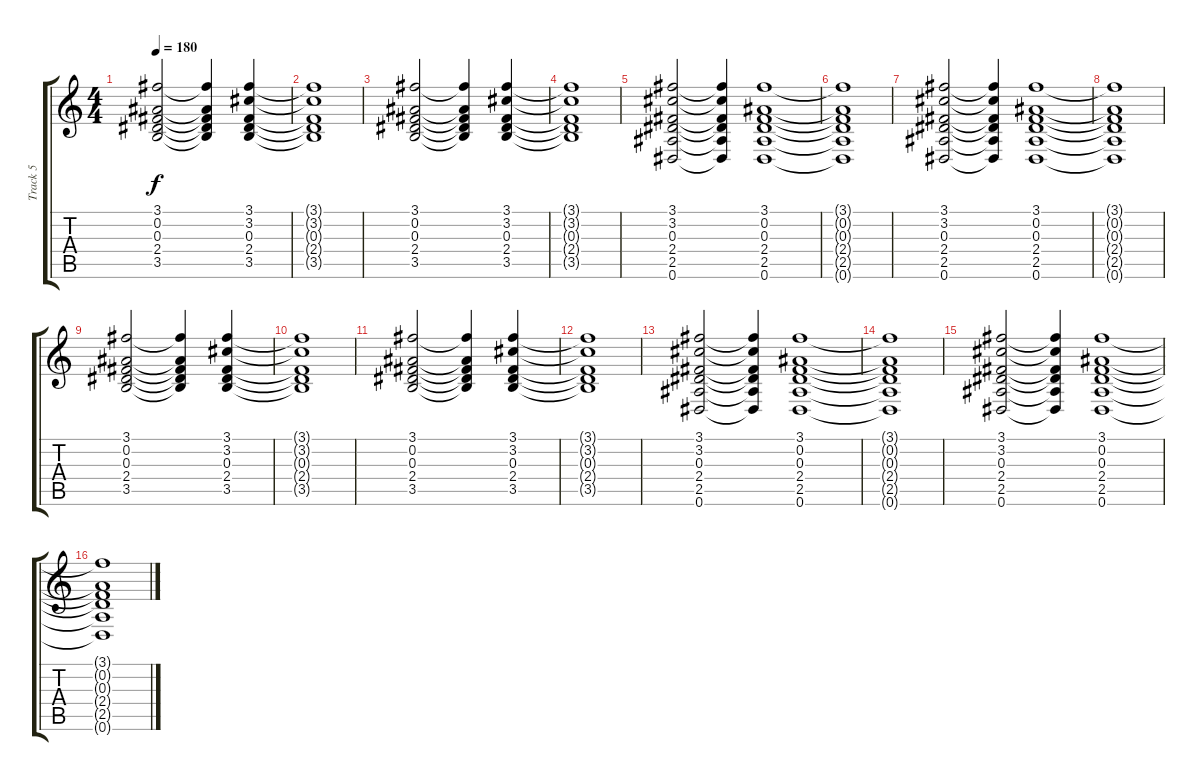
\track ("Track 5" "Track 5") {instrument acousticguitarnylon}
\staff {score tabs}
\tuning (Eb4 Bb3 Gb3 Db3 Ab2 Eb2) {hide}
\ts (4 4)
\tempo 180
\clef g2
\ks c
(3.1 0.2 0.3 2.4 3.5).2{dy f} (3.1{t} 0.2{t} 0.3{t} 2.4{t} 3.5{t}).4 (3.1 3.2 0.3 2.4 3.5).4 |
(3.1{t} 3.2{t} 0.3{t} 2.4{t} 3.5{t}).1 |
(3.1 0.2 0.3 2.4 3.5).2 (3.1{t} 0.2{t} 0.3{t} 2.4{t} 3.5{t}).4 (3.1 3.2 0.3 2.4 3.5).4 |
(3.1{t} 3.2{t} 0.3{t} 2.4{t} 3.5{t}).1 |
(3.1 3.2 0.3 2.4 2.5 0.6).2 (3.1{t} 3.2{t} 0.3{t} 2.4{t} 2.5{t} 0.6{t}).4 (3.1 0.2 0.3 2.4 2.5 0.6).1 |
(3.1{t} 0.2{t} 0.3{t} 2.4{t} 2.5{t} 0.6{t}).1 |
(3.1 3.2 0.3 2.4 2.5 0.6).2 (3.1{t} 3.2{t} 0.3{t} 2.4{t} 2.5{t} 0.6{t}).4 (3.1 0.2 0.3 2.4 2.5 0.6).1 |
(3.1{t} 0.2{t} 0.3{t} 2.4{t} 2.5{t} 0.6{t}).1 |
(3.1 0.2 0.3 2.4 3.5).2 (3.1{t} 0.2{t} 0.3{t} 2.4{t} 3.5{t}).4 (3.1 3.2 0.3 2.4 3.5).4 |
(3.1{t} 3.2{t} 0.3{t} 2.4{t} 3.5{t}).1 |
(3.1 0.2 0.3 2.4 3.5).2 (3.1{t} 0.2{t} 0.3{t} 2.4{t} 3.5{t}).4 (3.1 3.2 0.3 2.4 3.5).4 |
(3.1{t} 3.2{t} 0.3{t} 2.4{t} 3.5{t}).1 |
(3.1 3.2 0.3 2.4 2.5 0.6).2 (3.1{t} 3.2{t} 0.3{t} 2.4{t} 2.5{t} 0.6{t}).4 (3.1 0.2 0.3 2.4 2.5 0.6).1 |
(3.1{t} 0.2{t} 0.3{t} 2.4{t} 2.5{t} 0.6{t}).1 |
(3.1 3.2 0.3 2.4 2.5 0.6).2 (3.1{t} 3.2{t} 0.3{t} 2.4{t} 2.5{t} 0.6{t}).4 (3.1 0.2 0.3 2.4 2.5 0.6).1 |
(3.1{t} 0.2{t} 0.3{t} 2.4{t} 2.5{t} 0.6{t}).1
